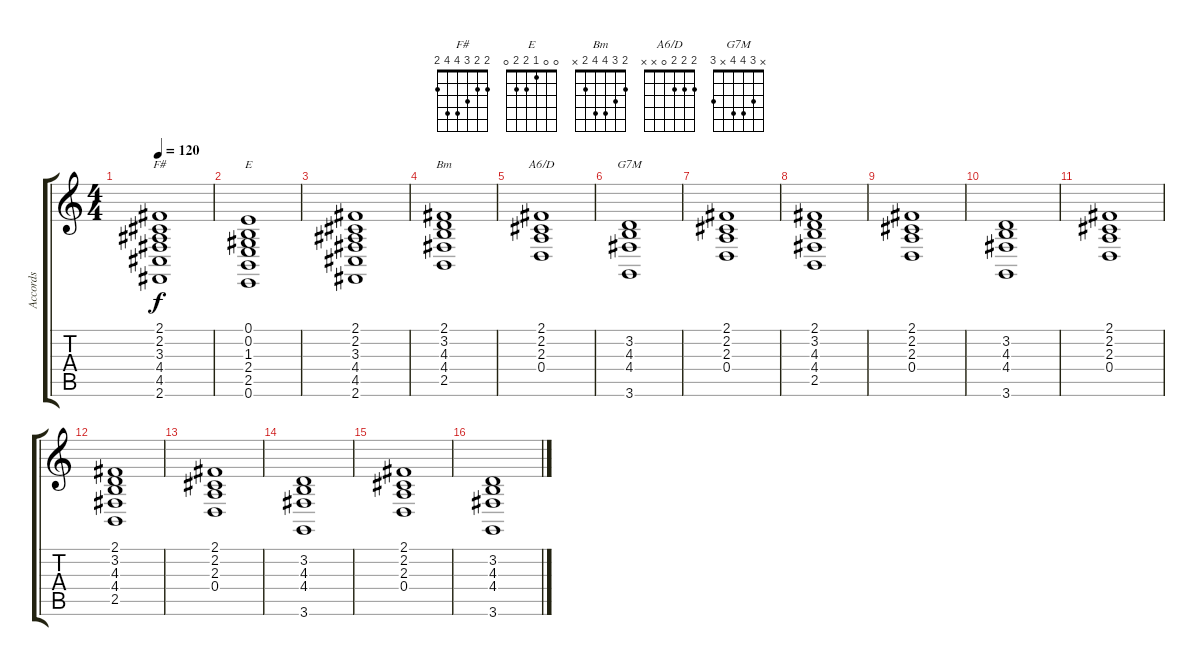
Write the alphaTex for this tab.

\track ("Accords" "Accords") {instrument stringensemble1}
\staff {score tabs}
\tuning (E4 B3 G3 D3 A2 E2) {hide}
\chord ("F#" 2 2 3 4 4 2)
\chord ("E" 0 0 1 2 2 0)
\chord ("Bm" 2 3 4 4 2 x)
\chord ("A6/D" 2 2 2 0 x x)
\chord ("G7M" x 3 4 4 x 3)
\ts (4 4)
\tempo 120
\clef g2
\ks c
(2.1 2.2 3.3 4.4 4.5 2.6).1{ch "F#" dy f} |
(0.1 0.2 1.3 2.4 2.5 0.6).1{ch "E"} |
(2.1 2.2 3.3 4.4 4.5 2.6).1 |
(2.1 3.2 4.3 4.4 2.5).1{ch "Bm"} |
(2.1 2.2 2.3 0.4).1{ch "A6/D"} |
(3.2 4.3 4.4 3.6).1{ch "G7M"} |
(2.1 2.2 2.3 0.4).1 |
(2.1 3.2 4.3 4.4 2.5).1 |
(2.1 2.2 2.3 0.4).1 |
(3.2 4.3 4.4 3.6).1 |
(2.1 2.2 2.3 0.4).1 |
(2.1 3.2 4.3 4.4 2.5).1 |
(2.1 2.2 2.3 0.4).1 |
(3.2 4.3 4.4 3.6).1 |
(2.1 2.2 2.3 0.4).1 |
(3.2 4.3 4.4 3.6).1
